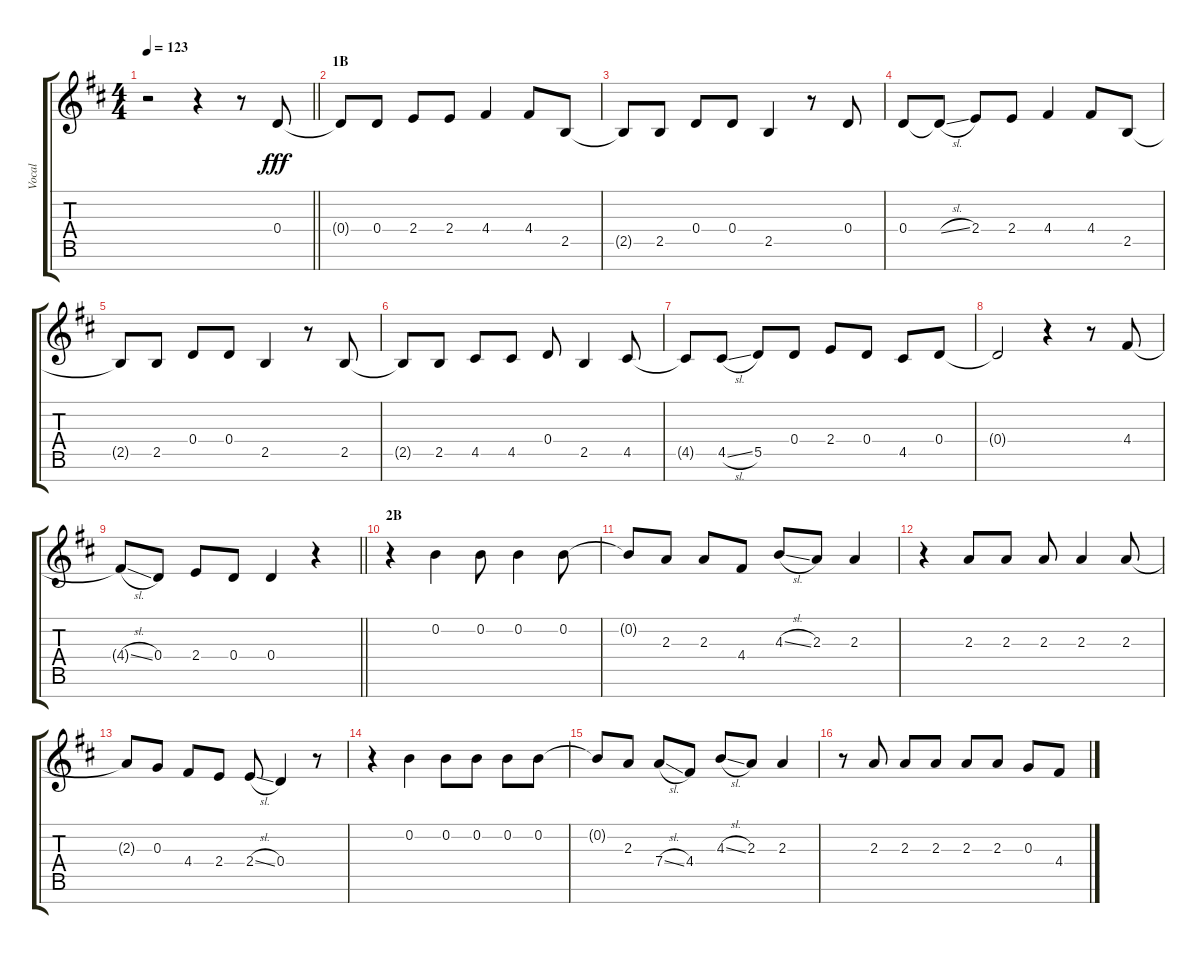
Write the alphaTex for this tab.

\track ("Vocal" "Vocal") {instrument voiceoohs}
\staff {score tabs}
\tuning (E5 B4 G4 D4 A3 E3 B2) {hide}
\ts (4 4)
\tempo 123
\clef g2
\barLineRight lightlight
\ks d
r.2{dy fff} r.4 r.8 0.4.8 |
\section ("" "1B")
0.4{t}.8 0.4.8 2.4.8 2.4.8 4.4.4 4.4.8 2.5.8 |
2.5{t}.8 2.5.8 0.4.8 0.4.8 2.5.4 r.8 0.4.8 |
0.4.8 0.4{sl t}.8 2.4.8 2.4.8 4.4.4 4.4.8 2.5.8 |
2.5{t}.8 2.5.8 0.4.8 0.4.8 2.5.4 r.8 2.5.8 |
2.5{t}.8 2.5.8 4.5.8 4.5.8 0.4.8 2.5.4 4.5.8 |
4.5{t}.8 4.5{sl}.8 5.5.8 0.4.8 2.4.8 0.4.8 4.5.8 0.4.8 |
0.4{t}.2 r.4 r.8 4.4.8 |
\barLineRight lightlight
4.4{sl t}.8 0.4.8 2.4.8 0.4.8 0.4.4 r.4 |
\section ("" "2B")
r.4 0.2.4 0.2.8 0.2.4 0.2.8 |
0.2{t}.8 2.3.8 2.3.8 4.4.8 4.3{sl}.8 2.3.8 2.3.4 |
r.4 2.3.8 2.3.8 2.3.8 2.3.4 2.3.8 |
2.3{t}.8 0.3.8 4.4.8 2.4.8 2.4{sl}.8 0.4.4 r.8 |
r.4 0.2.4 0.2.8 0.2.8 0.2.8 0.2.8 |
0.2{t}.8 2.3.8 7.4{sl}.8 4.4.8 4.3{sl}.8 2.3.8 2.3.4 |
r.8 2.3.8 2.3.8 2.3.8 2.3.8 2.3.8 0.3.8 4.4.8
